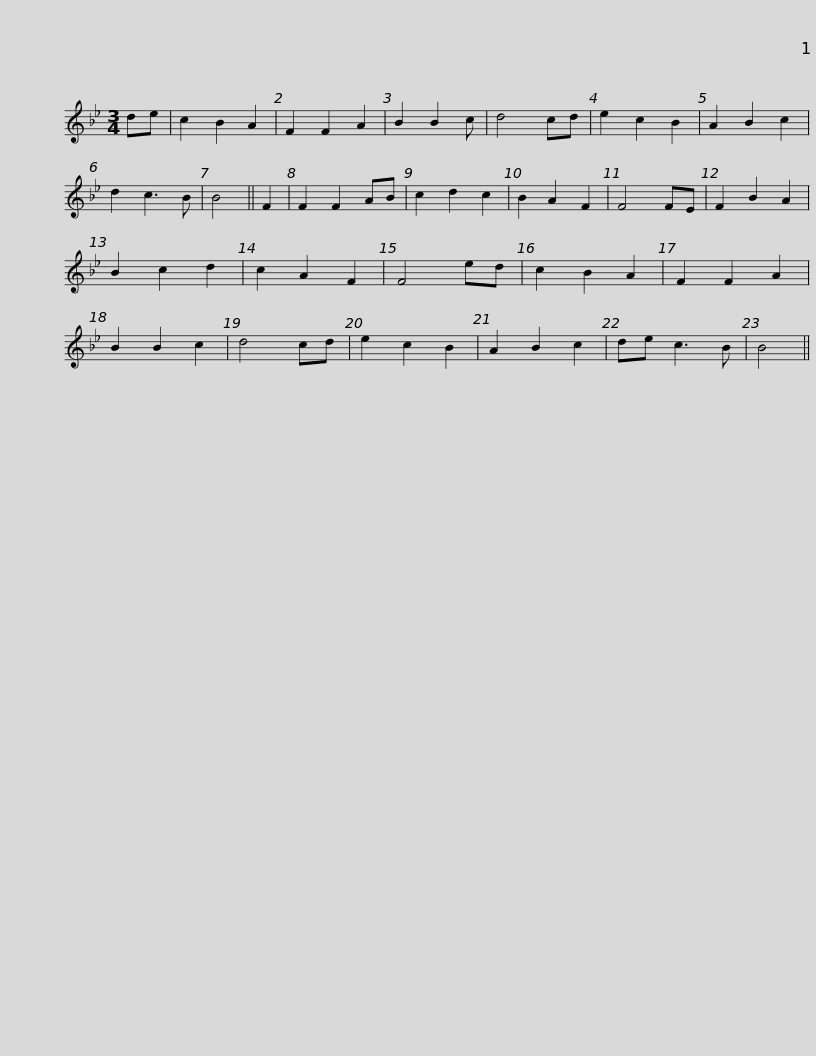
X:1
L:1/8
M:3/4
I:linebreak $
K:Bb
V:1 treble
V:1
 de | c2 B2 A2 | F2 F2 A2 | B2 B2 c | d4 cd | %5
 e2 c2 B2 | A2 B2 c2 | d2 c3 B | B4 || F2 | %10
 F2 F2 AB | c2 d2 c2 | B2 A2 F2 |$ F4 FE | F2 B2 A2 | %15
 B2 c2 d2 | c2 A2 F2 | F4 ed | c2 B2 A2 | F2 F2 A2 | %20
 B2 B2 c2 | d4 cd | e2 c2 B2 | A2 B2 c2 | de c3 B | %25
 B4 || %26
